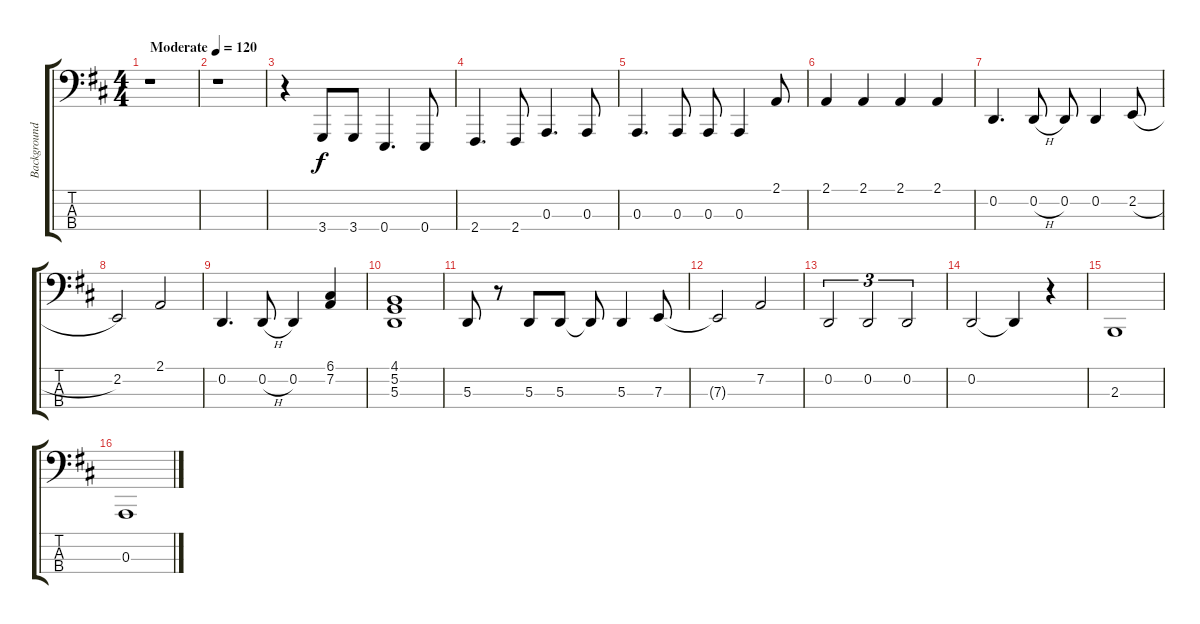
\track ("Background Piano" "Background") {instrument acousticgrandpiano}
\staff {score tabs}
\tuning (G2 D2 A1 E1) {hide}
\ts (4 4)
\tempo (120 "Moderate")
\clef f4
\ks d
r.1{dy f instrument acousticgrandpiano} |
r.1 |
r.4 3.4.8 3.4.8 0.4.4{d} 0.4.8 |
2.4.4{d} 2.4.8 0.3.4{d} 0.3.8 |
0.3.4{d} 0.3.8 0.3.8 0.3.4 2.1.8 |
2.1.4 2.1.4 2.1.4 2.1.4 |
0.2.4{d} 0.2{h}.8 0.2.8 0.2.4 2.2{h}.8 |
2.2.2 2.1.2 |
0.2.4{d} 0.2{h}.8 0.2.4 (6.1 7.2).4 |
(4.1 5.2 5.3).1 |
5.3.8 r.8 5.3.8 5.3.8 5.3{t}.8 5.3.4 7.3.8 |
7.3{t}.2 7.2.2 |
0.2.2{tu (3 2)} 0.2.2{tu (3 2)} 0.2.2{tu (3 2)} |
0.2.2 0.2{t}.4 r.4 |
2.3.1 |
0.3.1
